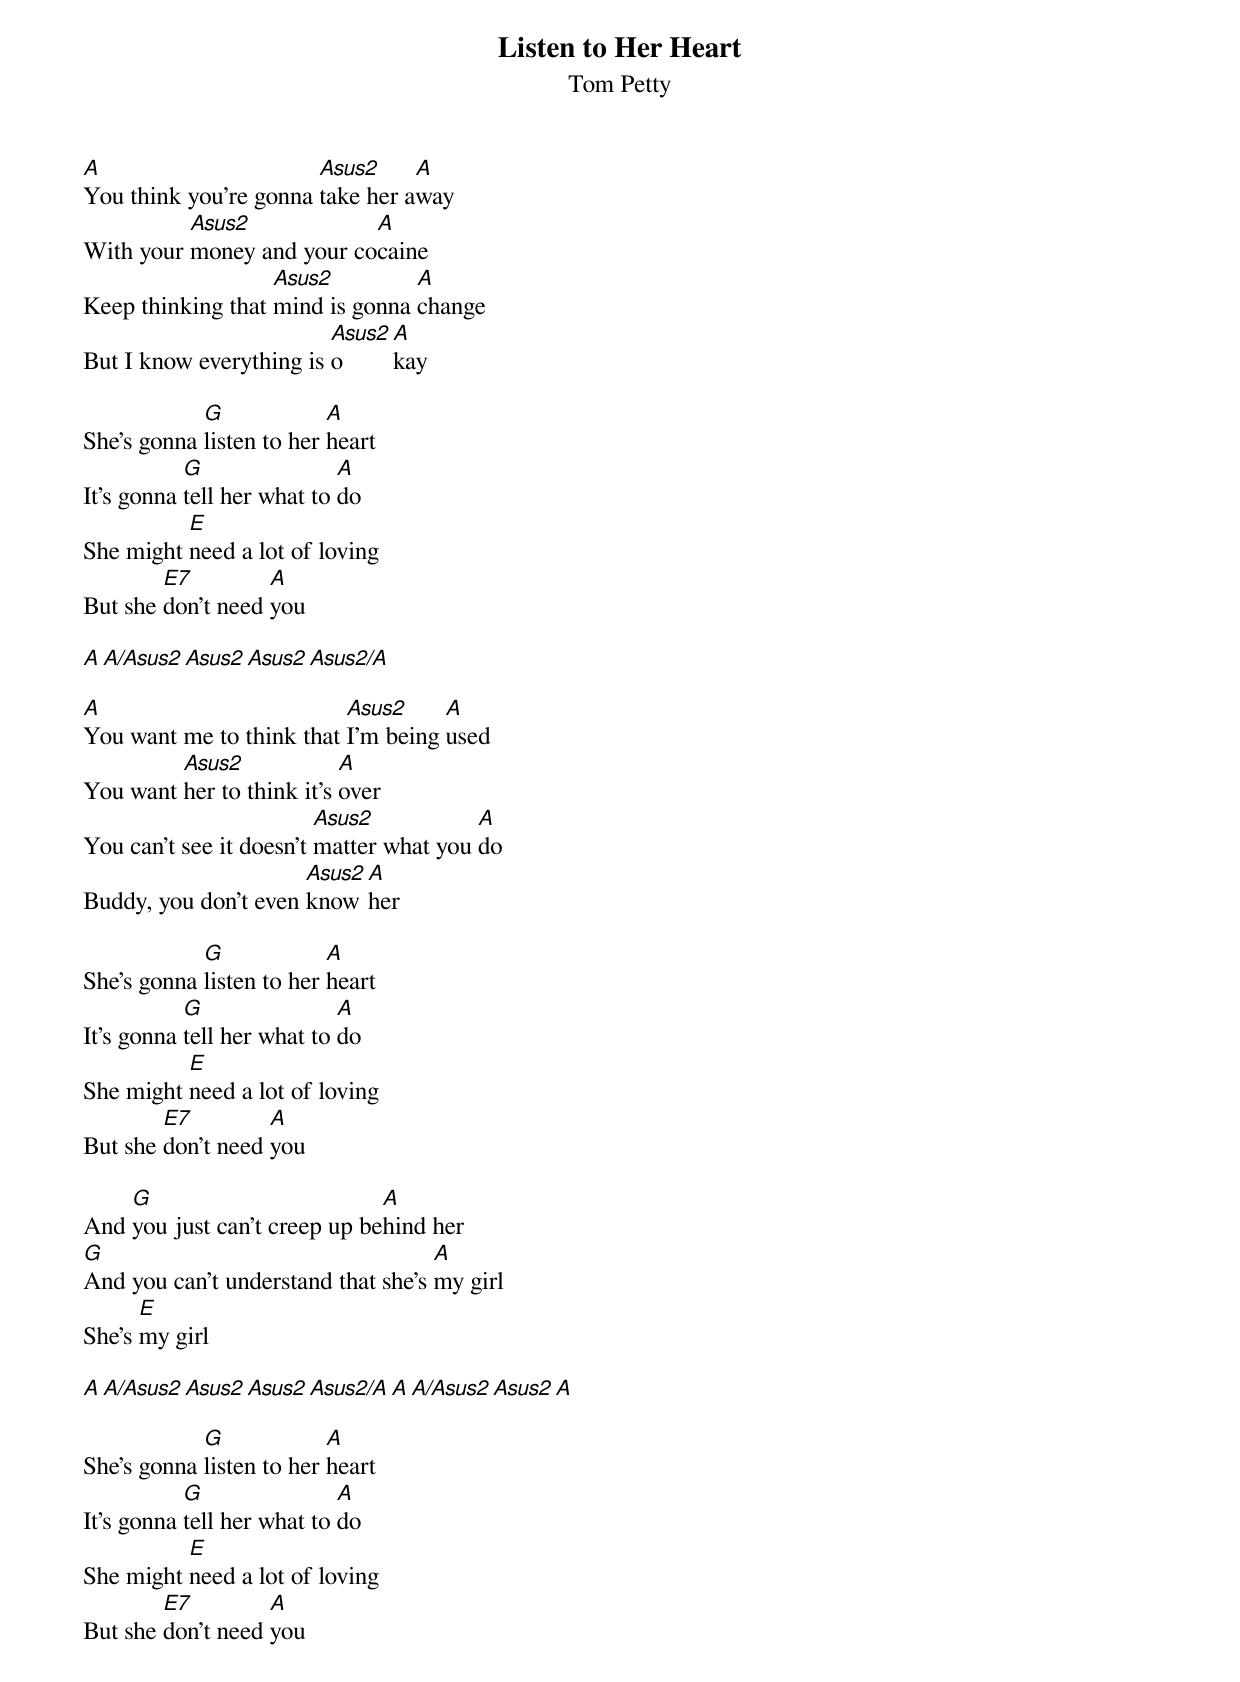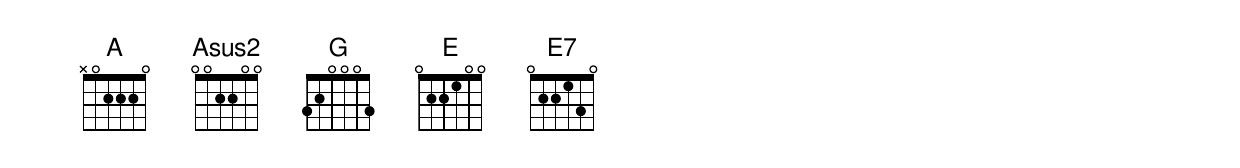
{t: Listen to Her Heart}
{st: Tom Petty}
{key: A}

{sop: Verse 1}
[A]You think you’re gonna [Asus2]take her a[A]way
With your [Asus2]money and your co[A]caine
Keep thinking that [Asus2]mind is gonna [A]change
But I know everything is [Asus2]o [A]kay
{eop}

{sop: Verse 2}
She’s gonna [G]listen to her [A]heart
It’s gonna [G]tell her what to [A]do
She might [E]need a lot of loving
But she [E7]don’t need [A]you
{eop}

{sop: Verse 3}
[A][A/Asus2][Asus2][Asus2][Asus2/A]
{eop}

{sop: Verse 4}
[A]You want me to think that [Asus2]I’m being [A]used
You want [Asus2]her to think it’s [A]over
You can’t see it doesn’t [Asus2]matter what you [A]do
Buddy, you don’t even [Asus2]know [A]her
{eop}

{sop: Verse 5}
She’s gonna [G]listen to her [A]heart
It’s gonna [G]tell her what to [A]do
She might [E]need a lot of loving
But she [E7]don’t need [A]you
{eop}

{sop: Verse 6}
And [G]you just can’t creep up be[A]hind her
[G]And you can’t understand that she’s [A]my girl
She’s [E]my girl
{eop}

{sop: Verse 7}
[A][A/Asus2][Asus2][Asus2][Asus2/A][A][A/Asus2][Asus2][A]
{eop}

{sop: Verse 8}
She’s gonna [G]listen to her [A]heart
It’s gonna [G]tell her what to [A]do
She might [E]need a lot of loving
But she [E7]don’t need [A]you
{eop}
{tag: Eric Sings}
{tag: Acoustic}
